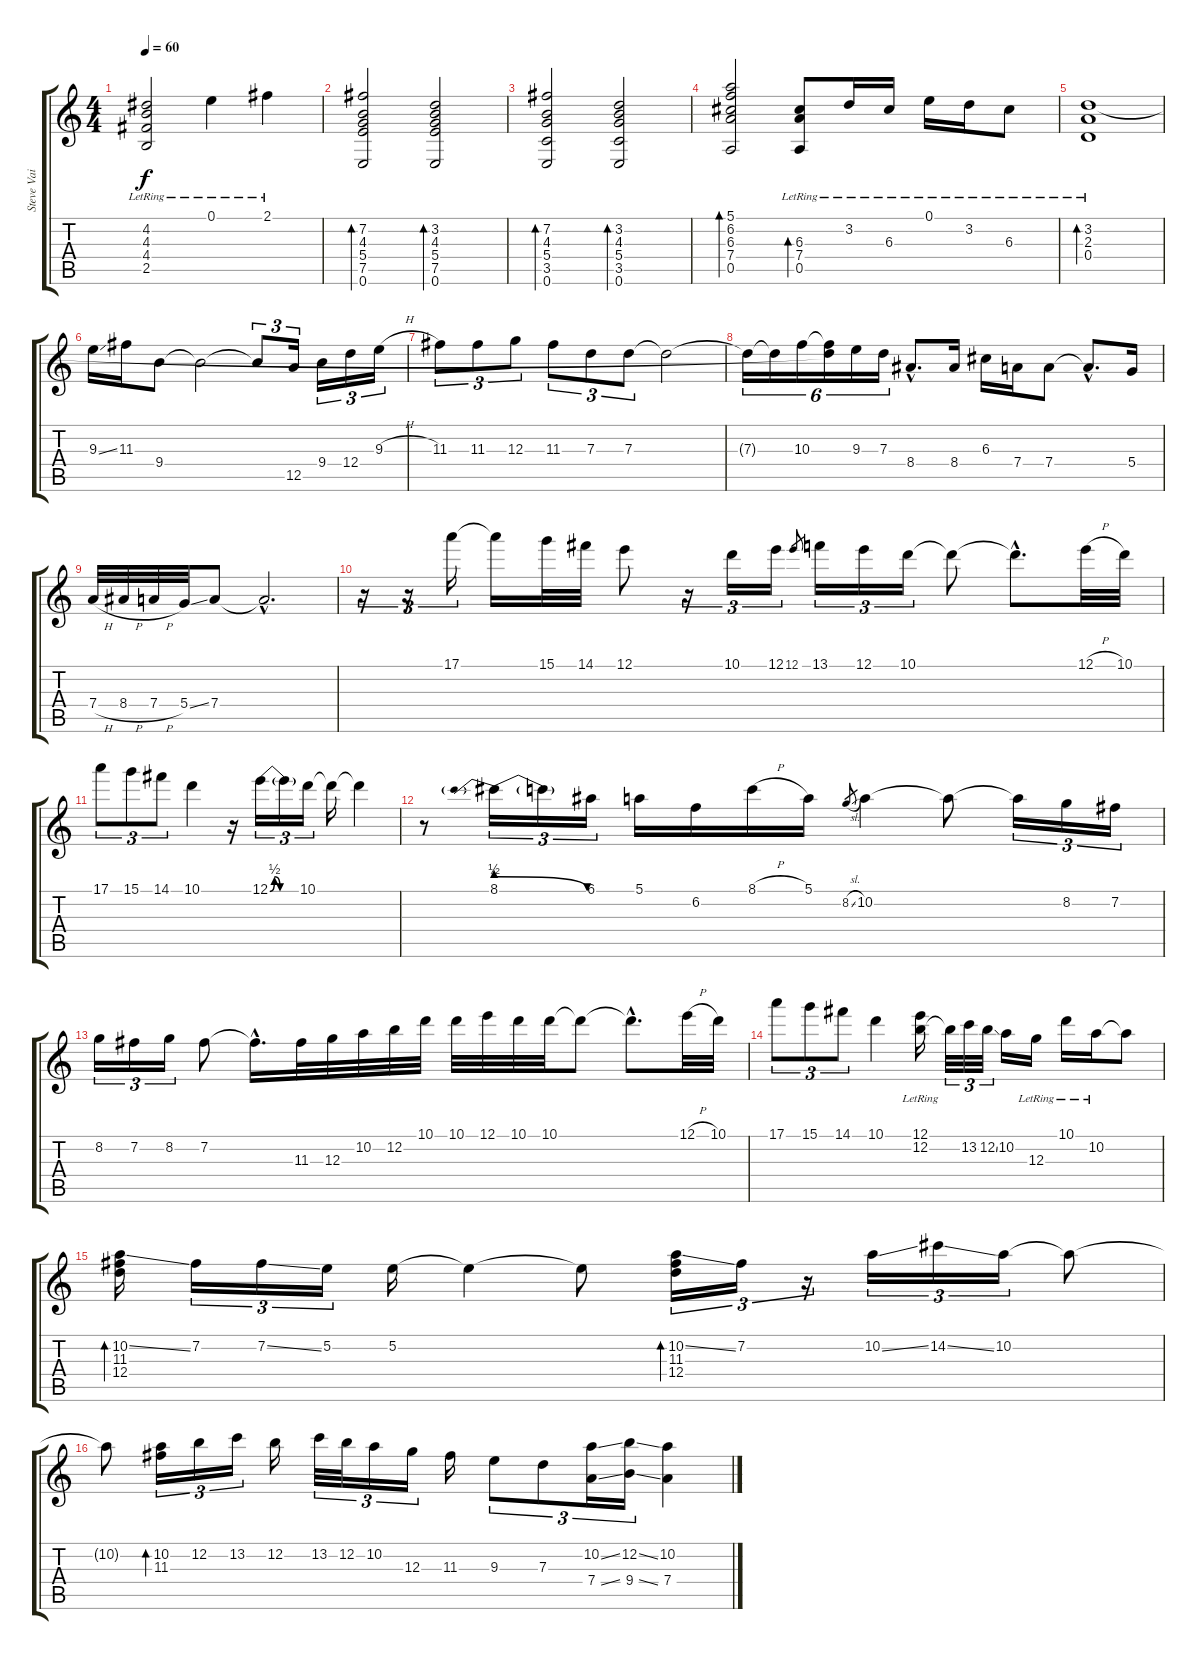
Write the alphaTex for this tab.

\track ("Steve Vai" "Steve Vai") {instrument acousticguitarnylon}
\staff {score tabs}
\tuning (E4 B3 G3 D3 A2 E2) {hide}
\ts (4 4)
\tempo 60
\clef g2
\ks c
(4.2{lr} 4.3{lr} 4.4{lr} 2.5{lr}).2{dy f} 0.1{lr}.4 2.1{lr}.4 |
(7.2 4.3 5.4 7.5 0.6).2{bd 120} (3.2 4.3 5.4 7.5 0.6).2{bd 120} |
(7.2 4.3 5.4 3.5 0.6).2{bd 120} (3.2 4.3 5.4 3.5 0.6).2{bd 120} |
(5.1 6.2 6.3 7.4 0.5).2{bd 120} (6.3{lr} 7.4{lr} 0.5{lr}).8{bd 120} 3.2{lr}.16 6.3{lr}.16 0.1{lr}.16 3.2{lr}.16 6.3{lr}.8 |
(3.2{lr} 2.3{lr} 0.4{lr}).1{bd 120} |
9.3{ss}.16 11.3.16 9.4.8 9.4{t}.2 9.4{t}.8{tu (3 2)} 12.5.16{tu (3 2)} 9.4.16{tu (3 2)} 12.4.16{tu (3 2)} 9.3{h}.16{tu (3 2)} |
11.3.8{tu (3 2)} 11.3.8{tu (3 2)} 12.3.8{tu (3 2)} 11.3.8{tu (3 2)} 7.3.8{tu (3 2)} 7.3.8{tu (3 2)} 7.3{t}.2 |
7.3{t}.16{tu (6 4)} 7.3{t}.16{tu (6 4)} 10.3.16{tu (6 4)} (3.2{t} 10.3{t}).16{tu (6 4)} 9.3.16{tu (6 4)} 7.3.16{tu (6 4)} 8.4{hac}.8{d} 8.4.16 6.3.16 7.4.16 7.4.8 7.4{hac t}.8{d} 5.4.16 |
7.4{h}.32 8.4{h}.32 7.4{h}.32 5.4{ss}.32 7.4.8 7.4{hac t}.2{d} |
r.16{tu (3 2)} r.16{tu (3 2)} 17.1.16{tu (3 2)} 17.1{t}.16 15.1.32 14.1.32 12.1.8 r.16{tu (3 2)} 10.1.16{tu (3 2)} 12.1.16{tu (3 2)} 12.1.8{gr} 13.1.16{tu (3 2)} 12.1.16{tu (3 2)} 10.1.16{tu (3 2)} 10.1{t}.8 10.1{hac t}.8{d} 12.1{h}.32 10.1.32 |
17.1.8{tu (3 2)} 15.1.8{tu (3 2)} 14.1.8{tu (3 2)} 10.1.4 r.16 12.1{be (custom 0 0 9 2 20 0 30 0 45 0 60 0)}.16{tu (3 2)} 12.1{t}.16{tu (3 2)} 10.1.16{tu (3 2)} 10.1{t}.16 10.1{t}.4 |
r.8 8.1{be (prebendrelease 0 2 60 0)}.16{tu (3 2)} 8.1{t}.16{tu (3 2)} 6.1.16{tu (3 2)} 5.1.16 6.2.16 8.1{h}.16 5.1.16 8.2{sl}.8{gr} 10.2.4 10.2{t}.8 10.2{t}.16{tu (3 2)} 8.2.16{tu (3 2)} 7.2.16{tu (3 2)} |
8.2.16{tu (3 2)} 7.2.16{tu (3 2)} 8.2.16{tu (3 2)} 7.2.8 7.2{hac t}.16{d} 11.3.32 12.3.32 10.2.32 12.2.32 10.1.32 10.1.32 12.1.32 10.1.32 10.1.32 10.1{t}.8 10.1{hac t}.8{d} 12.1{h}.32 10.1.32 |
17.1.8{tu (3 2)} 15.1.8{tu (3 2)} 14.1.8{tu (3 2)} 10.1.4 (12.1{lr} 12.2).16 12.2{t}.32{tu (3 2)} 13.2.32{tu (3 2)} 12.2{ss}.32{tu (3 2)} 10.2.16 12.3{lr}.16 10.1{lr}.16 10.2{lr}.16 10.2{t}.8 |
(10.2{ss} 11.3 12.4).16{bd 60} 7.2.16{tu (3 2)} 7.2{ss}.16{tu (3 2)} 5.2.16{tu (3 2)} 5.2.16 5.2{t}.4 5.2{t}.8 (10.2{ss} 11.3 12.4).16{tu (3 2) bd 60} 7.2.16{tu (3 2)} r.16{tu (3 2)} 10.2{ss}.16{tu (3 2)} 14.2{ss}.16{tu (3 2)} 10.2.16{tu (3 2)} 10.2{t}.8 |
10.2{t}.8 (10.2 11.3).16{tu (3 2) bd 60} 12.2.16{tu (3 2)} 13.2.16{tu (3 2)} 12.2.16 13.2.32{tu (3 2)} 12.2.32{tu (3 2)} 10.2.16{tu (3 2)} 12.3.16{tu (3 2)} 11.3.16 9.3.8{tu (3 2)} 7.3.8{tu (3 2)} (10.2{ss} 7.4{ss}).16{tu (3 2)} (12.2{ss} 9.4{ss}).16{tu (3 2)} (10.2 7.4).4
